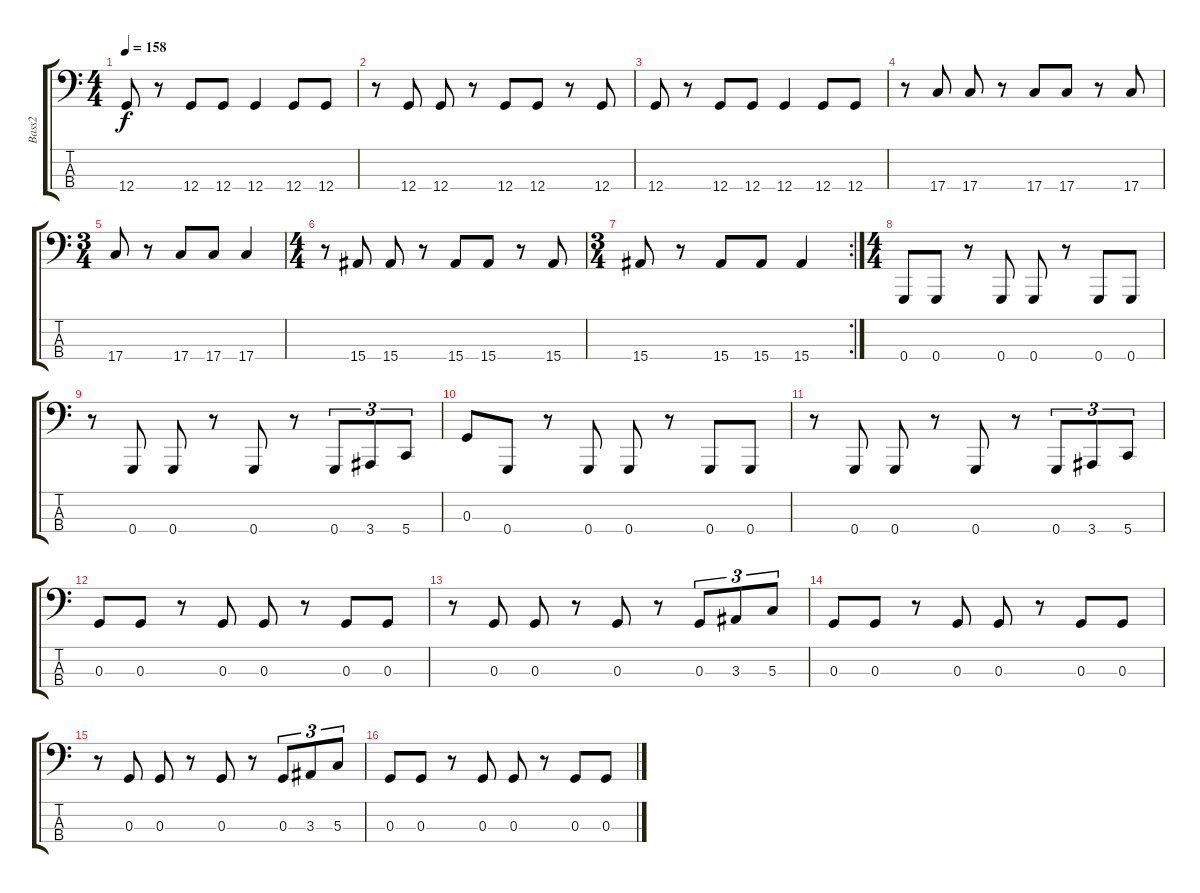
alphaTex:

\track ("Bass2" "Bass2") {instrument slapbass2}
\staff {score tabs}
\tuning (F2 C2 G1 G0) {hide}
\ts (4 4)
\tempo 158
\clef f4
\ks c
12.4.8{dy f} r.8 12.4.8 12.4.8 12.4.4 12.4.8 12.4.8 |
r.8 12.4.8 12.4.8 r.8 12.4.8 12.4.8 r.8 12.4.8 |
12.4.8 r.8 12.4.8 12.4.8 12.4.4 12.4.8 12.4.8 |
r.8 17.4.8 17.4.8 r.8 17.4.8 17.4.8 r.8 17.4.8 |
\ts (3 4)
17.4.8 r.8 17.4.8 17.4.8 17.4.4 |
\ts (4 4)
r.8 15.4.8 15.4.8 r.8 15.4.8 15.4.8 r.8 15.4.8 |
\rc 2
\ts (3 4)
15.4.8 r.8 15.4.8 15.4.8 15.4.4 |
\ts (4 4)
0.4.8 0.4.8 r.8 0.4.8 0.4.8 r.8 0.4.8 0.4.8 |
r.8 0.4.8 0.4.8 r.8 0.4.8 r.8 0.4.8{tu (3 2)} 3.4.8{tu (3 2)} 5.4.8{tu (3 2)} |
0.3.8 0.4.8 r.8 0.4.8 0.4.8 r.8 0.4.8 0.4.8 |
r.8 0.4.8 0.4.8 r.8 0.4.8 r.8 0.4.8{tu (3 2)} 3.4.8{tu (3 2)} 5.4.8{tu (3 2)} |
0.3.8 0.3.8 r.8 0.3.8 0.3.8 r.8 0.3.8 0.3.8 |
r.8 0.3.8 0.3.8 r.8 0.3.8 r.8 0.3.8{tu (3 2)} 3.3.8{tu (3 2)} 5.3.8{tu (3 2)} |
0.3.8 0.3.8 r.8 0.3.8 0.3.8 r.8 0.3.8 0.3.8 |
r.8 0.3.8 0.3.8 r.8 0.3.8 r.8 0.3.8{tu (3 2)} 3.3.8{tu (3 2)} 5.3.8{tu (3 2)} |
0.3.8 0.3.8 r.8 0.3.8 0.3.8 r.8 0.3.8 0.3.8
